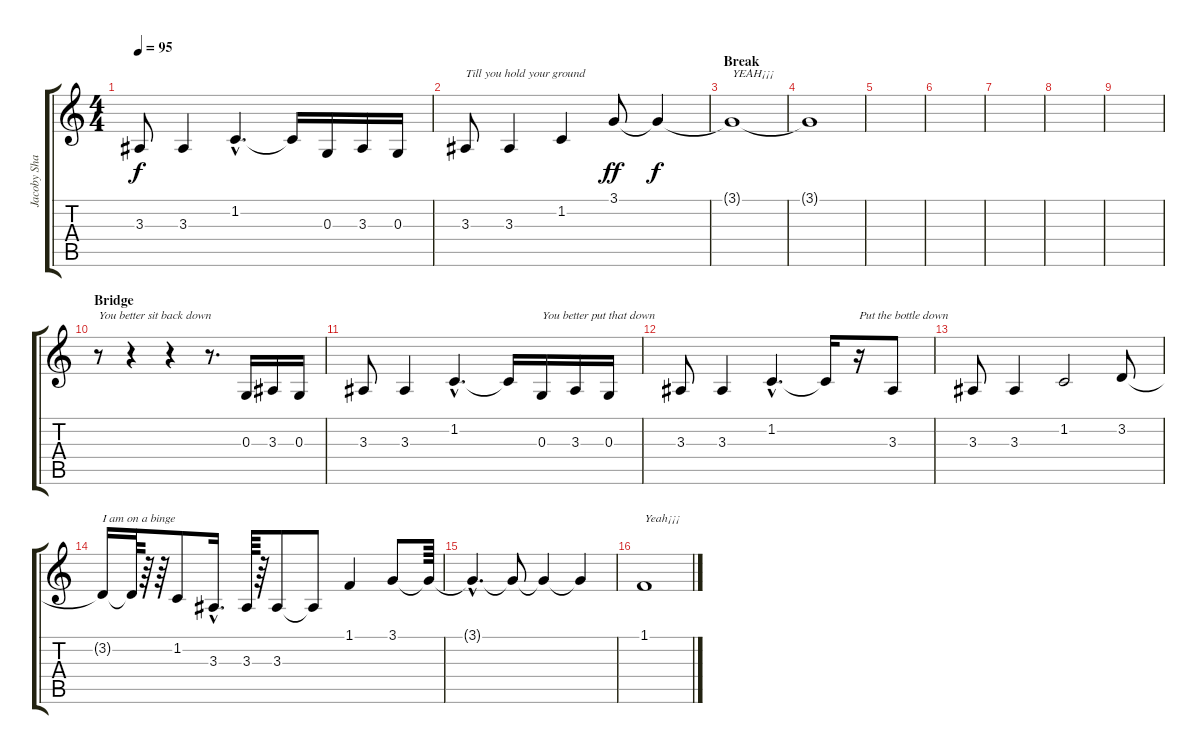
\track ("Jacoby Shadix" "Jacoby Sha") {instrument englishhorn}
\staff {score tabs}
\tuning (E4 B3 G3 D3 A2 E2) {hide}
\ts (4 4)
\tempo 95
\clef g2
\ks c
3.3.8{dy f} 3.3.4 1.2{hac}.4{d} 1.2{t}.16 0.3.16 3.3.16 0.3.16 |
3.3.8{txt "Till you hold your ground "} 3.3.4 1.2.4 3.1.8{dy ff volume 0} 3.1{t}.4{dy f} |
\section ("" "Break")
3.1{t}.1{txt "YEAH¡¡¡"} |
3.1{t}.1 |
|
|
|
|
|
\section ("" "Bridge")
r.8{txt "You better sit back down"} r.4 r.4 r.8{d} 0.3.16{volume 16} 3.3.16 0.3.16 |
3.3.8 3.3.4 1.2{hac}.4{d} 1.2{t}.16 0.3.16{txt "You better put that down "} 3.3.16 0.3.16 |
3.3.8 3.3.4 1.2{hac}.4{d} 1.2{t}.16 r.16{txt "Put the bottle down "} 3.3.8 |
3.3.8 3.3.4 1.2.2 3.2.8 |
3.2{t}.16{txt "I am on a binge"} 3.2{t}.64 r.64 r.64 1.2.8 3.3{hac}.16{d} 3.3.64 r.64 3.3.8 3.3{t}.8 1.1.4 3.1.8 3.1{t}.64 |
3.1{hac t}.4{d} 3.1{t}.8 3.1{t}.4 3.1{t}.4 |
1.1.1{txt "Yeah¡¡¡"}
